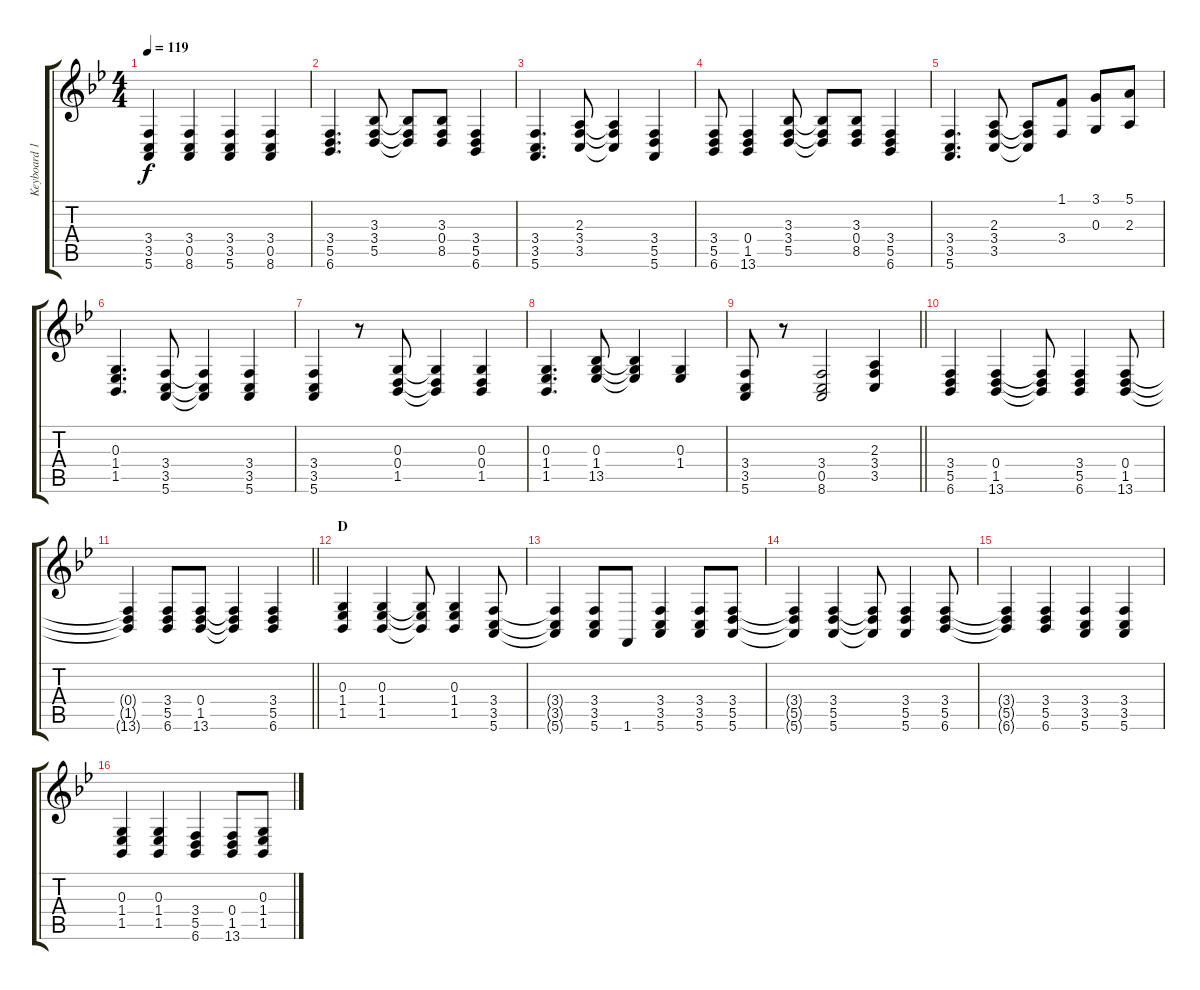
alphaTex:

\track ("Keyboard 1" "Keyboard 1") {instrument brightacousticpiano}
\staff {score tabs}
\tuning (E4 B3 G3 D3 A2 E2) {hide}
\ts (4 4)
\tempo 119
\clef g2
\ks bb
(3.4 3.5 5.6).4{dy f} (3.4 0.5 8.6).4 (3.4 3.5 5.6).4 (3.4 0.5 8.6).4 |
(3.4 5.5 6.6).4{d} (3.3 3.4 5.5).8 (3.3{t} 3.4{t} 5.5{t}).8 (3.3 0.4 8.5).8 (3.4 5.5 6.6).4 |
(3.4 3.5 5.6).4{d} (2.3 3.4 3.5).8 (2.3{t} 3.4{t} 3.5{t}).4 (3.4 5.5 5.6).4 |
(3.4 5.5 6.6).8 (0.4 1.5 13.6).4 (3.3 3.4 5.5).8 (3.3{t} 3.4{t} 5.5{t}).8 (3.3 0.4 8.5).8 (3.4 5.5 6.6).4 |
(3.4 3.5 5.6).4{d} (2.3 3.4 3.5).8 (2.3{t} 3.4{t} 3.5{t}).8 (1.1 3.4).8 (3.1 0.3).8 (5.1 2.3).8 |
(0.3 1.4 1.5).4{d} (3.4 3.5 5.6).8 (3.4{t} 3.5{t} 5.6{t}).4 (3.4 3.5 5.6).4 |
(3.4 3.5 5.6).4 r.8 (0.3 0.4 1.5).8 (0.3{t} 0.4{t} 1.5{t}).4 (0.3 0.4 1.5).4 |
(0.3 1.4 1.5).4{d} (0.3 1.4 13.5).8 (0.3{t} 1.4{t} 13.5{t}).4 (0.3 1.4).4 |
\barLineRight lightlight
(3.4 3.5 5.6).8 r.8 (3.4 0.5 8.6).2 (2.3 3.4 3.5).4 |
(3.4 5.5 6.6).4 (0.4 1.5 13.6).4 (0.4{t} 1.5{t} 13.6{t}).8 (3.4 5.5 6.6).4 (0.4 1.5 13.6).8 |
\barLineRight lightlight
(0.4{t} 1.5{t} 13.6{t}).4 (3.4 5.5 6.6).8 (0.4 1.5 13.6).8 (0.4{t} 1.5{t} 13.6{t}).4 (3.4 5.5 6.6).4 |
\section ("" "D")
(0.3 1.4 1.5).4 (0.3 1.4 1.5).4 (0.3{t} 1.4{t} 1.5{t}).8 (0.3 1.4 1.5).4 (3.4 3.5 5.6).8 |
(3.4{t} 3.5{t} 5.6{t}).4 (3.4 3.5 5.6).8 1.6.8 (3.4 3.5 5.6).4 (3.4 3.5 5.6).8 (3.4 5.5 5.6).8 |
(3.4{t} 5.5{t} 5.6{t}).4 (3.4 5.5 5.6).4 (3.4{t} 5.5{t} 5.6{t}).8 (3.4 5.5 5.6).4 (3.4 5.5 6.6).8 |
(3.4{t} 5.5{t} 6.6{t}).4 (3.4 5.5 6.6).4 (3.4 3.5 5.6).4 (3.4 3.5 5.6).4 |
(0.3 1.4 1.5).4 (0.3 1.4 1.5).4 (3.4 5.5 6.6).4 (0.4 1.5 13.6).8 (0.3 1.4 1.5).8
